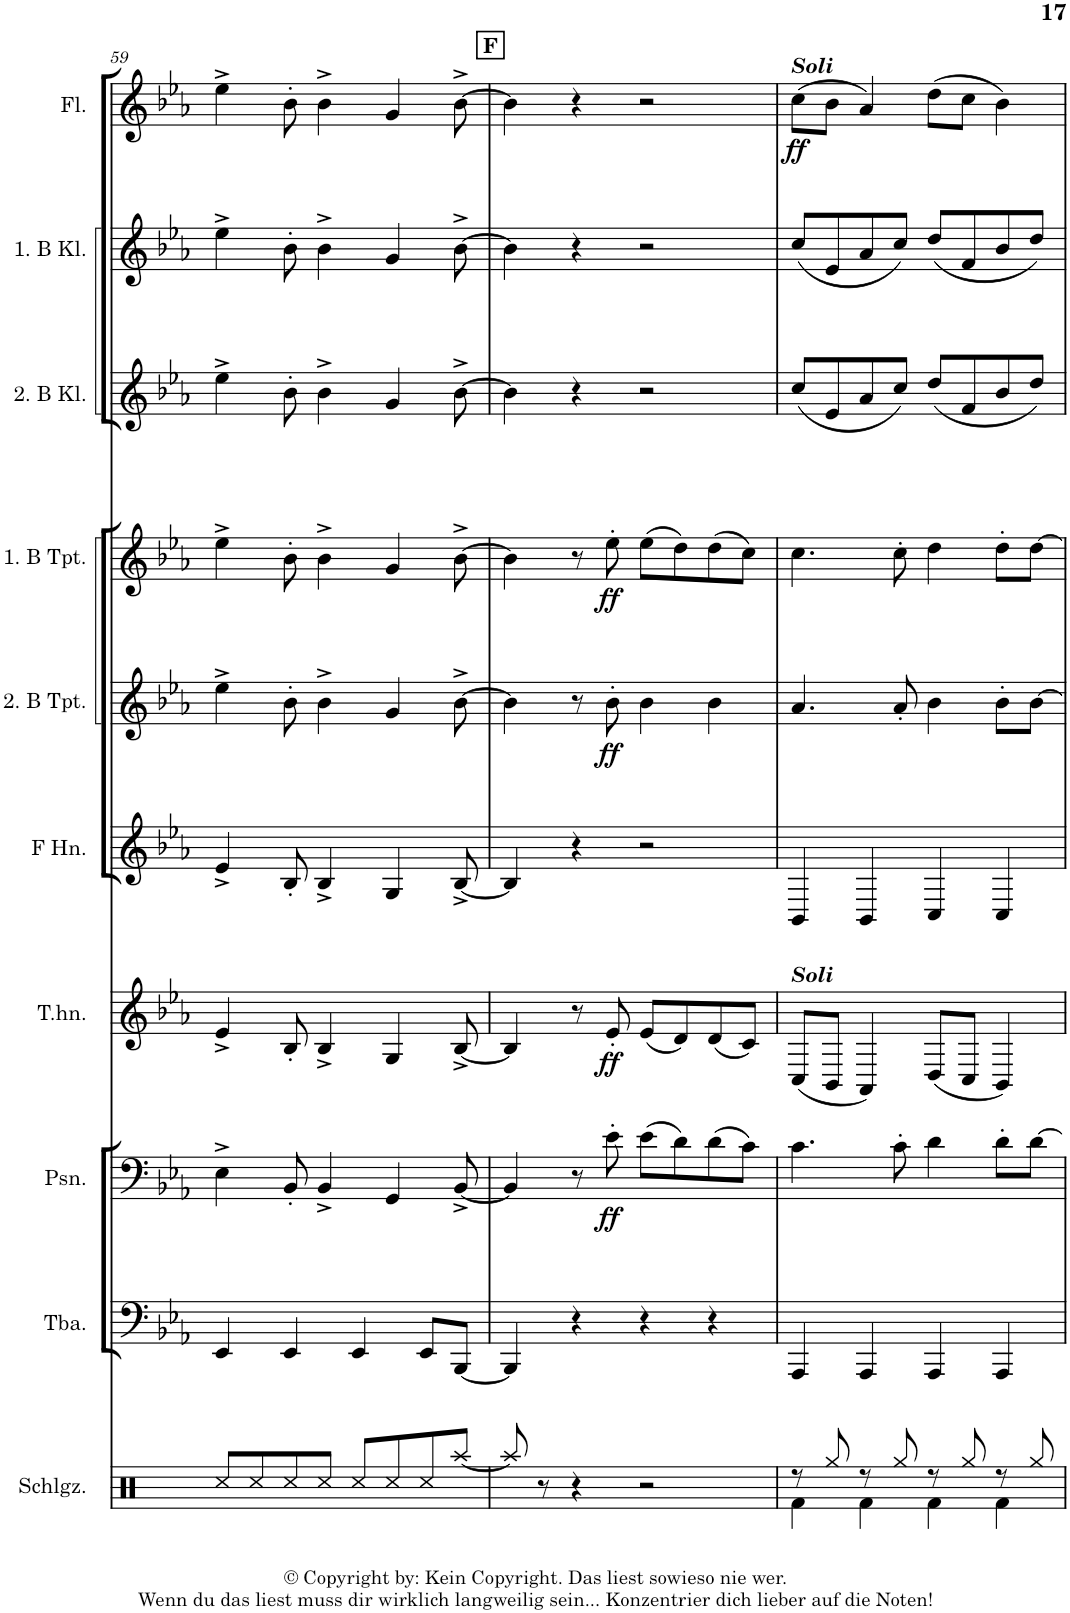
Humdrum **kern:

**kern	**kern	**kern	**dynam	**kern	**dynam	**kern	**kern	**dynam	**kern	**dynam	**kern	**kern	**kern	**dynam
*part10	*part9	*part8	*part8	*part7	*part7	*part6	*part5	*part5	*part4	*part4	*part3	*part2	*part1	*part1
*staff10	*staff9	*staff8	*staff8	*staff7	*staff7	*staff6	*staff5	*staff5	*staff4	*staff4	*staff3	*staff2	*staff1	*staff1
*I"Schlagzeug	*I"Tuba	*I"Posaune	*	*I"Tenorhorn	*	*I"Horn in F	*I"2. Trompete in B	*	*I"1. Trompete in B	*	*I"2. Klarinette in B	*I"1. Klarinette in B	*I"Flöte	*
*I'Schlgz.	*I'Tba.	*I'Psn.	*	*I'T.hn.	*	*	*	*	*	*	*	*	*I'Fl.	*
!!LO:PB:g=z
*clefX	*clefF4	*clefF4	*	*clefG2	*	*clefG2	*clefG2	*	*clefG2	*	*clefG2	*clefG2	*clefG2	*
*	*	*	*	*ITrd4c7	*	*ITrd4c7	*ITrd1c2	*	*ITrd1c2	*	*ITrd1c2	*ITrd1c2	*	*
*k[]	*k[b-e-a-]	*k[b-e-a-]	*	*k[b-e-a-]	*	*k[b-e-a-]	*k[b-e-a-]	*	*k[b-e-a-]	*	*k[b-e-a-]	*k[b-e-a-]	*k[b-e-a-]	*
*M4/4	*M4/4	*M4/4	*	*M4/4	*	*M4/4	*M4/4	*	*M4/4	*	*M4/4	*M4/4	*M4/4	*
=59	=59	=59	=59	=59	=59	=59	=59	=59	=59	=59	=59	=59	=59	=59
8Rcc/L	4EE-/	4E-^\	.	4e-^/	.	4e-^/	4ee-^\	.	4ee-^\	.	4ee-^\	4ee-^\	4ee-^\	.
8Rcc/	.	.	.	.	.	.	.	.	.	.	.	.	.	.
8Rcc/	4EE-/	8BB-'/	.	8B-'/	.	8B-'/	8b-'\	.	8b-'\	.	8b-'\	8b-'\	8b-'\	.
8Rcc/J	.	4BB-^/	.	4B-^/	.	4B-^/	4b-^\	.	4b-^\	.	4b-^\	4b-^\	4b-^\	.
8Rcc/L	4EE-/	.	.	.	.	.	.	.	.	.	.	.	.	.
8Rcc/	.	4GG/	.	4G/	.	4G/	4g/	.	4g/	.	4g/	4g/	4g/	.
8Rcc/	8EE-/L	.	.	.	.	.	.	.	.	.	.	.	.	.
[8Raa/J	[8BBB-/J	[8BB-^/	.	[8B-^/	.	[8B-^/	[8b-^\	.	[8b-^\	.	[8b-^\	[8b-^\	[8b-^\	.
!!LO:REH:place=s1:a:B:cj:t=F
=60	=60	=60	=60	=60	=60	=60	=60	=60	=60	=60	=60	=60	=60	=60
8Raa/]	4BBB-/]	4BB-/]	.	4B-/]	.	4B-/]	4b-\]	.	4b-\]	.	4b-\]	4b-\]	4b-\]	.
8r	.	.	.	.	.	.	.	.	.	.	.	.	.	.
4r	4r	8r	.	8r	.	4r	8r	.	8r	.	4r	4r	4r	.
!	!	!	!LO:DY:b	!	!LO:DY:b	!	!	!LO:DY:b	!	!LO:DY:b	!	!	!	!
.	.	8e-'\	ff	8e-'/	ff	.	8b-'\	ff	8ee-'\	ff	.	.	.	.
2r	4r	(8e-\L	.	(8e-/L	.	2r	4b-\	.	(8ee-\L	.	2r	2r	2r	.
.	.	8d\)	.	8d/)	.	.	.	.	8dd\)	.	.	.	.	.
.	4r	(8d\	.	(8d/	.	.	4b-\	.	(8dd\	.	.	.	.	.
.	.	8c\J)	.	8c/J)	.	.	.	.	8cc\J)	.	.	.	.	.
=61	=61	=61	=61	=61	=61	=61	=61	=61	=61	=61	=61	=61	=61	=61
*^	*	*	*	*	*	*	*	*	*	*	*	*	*	*
!	!	!	!	!	!	!	!	!	!	!	!	!	!	!LO:TX:a:Bi:t=Soli	!
!	!	!	!	!	!LO:TX:a:Bi:t=Soli	!	!	!	!	!	!	!	!	!	!
!	!	!	!	!	!	!	!	!	!	!	!	!	!	!	!LO:DY:b
8r	4Rf\	4AAA-/	4.c\	.	(8C/L	.	4BB-/	4.a-/	.	4.cc\	.	(8cc/L	(8cc/L	(8cc\L	ff
8Rgg/	.	.	.	.	8BB-/J	.	.	.	.	.	.	8e-/	8e-/	8b-\J	.
8r	4Rf\	4AAA-/	.	.	4AA-/)	.	4BB-/	.	.	.	.	8a-/	8a-/	4a-/)	.
8Rgg/	.	.	8c'\	.	.	.	.	8a-'/	.	8cc'\	.	8cc/J)	8cc/J)	.	.
8r	4Rf\	4AAA-/	4d\	.	(8D/L	.	4C/	4b-\	.	4dd\	.	(8dd/L	(8dd/L	(8dd\L	.
8Rgg/	.	.	.	.	8C/J	.	.	.	.	.	.	8f/	8f/	8cc\J	.
8r	4Rf\	4AAA-/	8d'\L	.	4BB-/)	.	4C/	8b-'\L	.	8dd'\L	.	8b-/	8b-/	4b-\)	.
8Rgg/	.	.	[8d\J	.	.	.	.	[8b-\J	.	[8dd\J	.	8dd/J)	8dd/J)	.	.
*v	*v	*	*	*	*	*	*	*	*	*	*	*	*	*	*
=	=	=	=	=	=	=	=	=	=	=	=	=	=	=
*-	*-	*-	*-	*-	*-	*-	*-	*-	*-	*-	*-	*-	*-	*-
